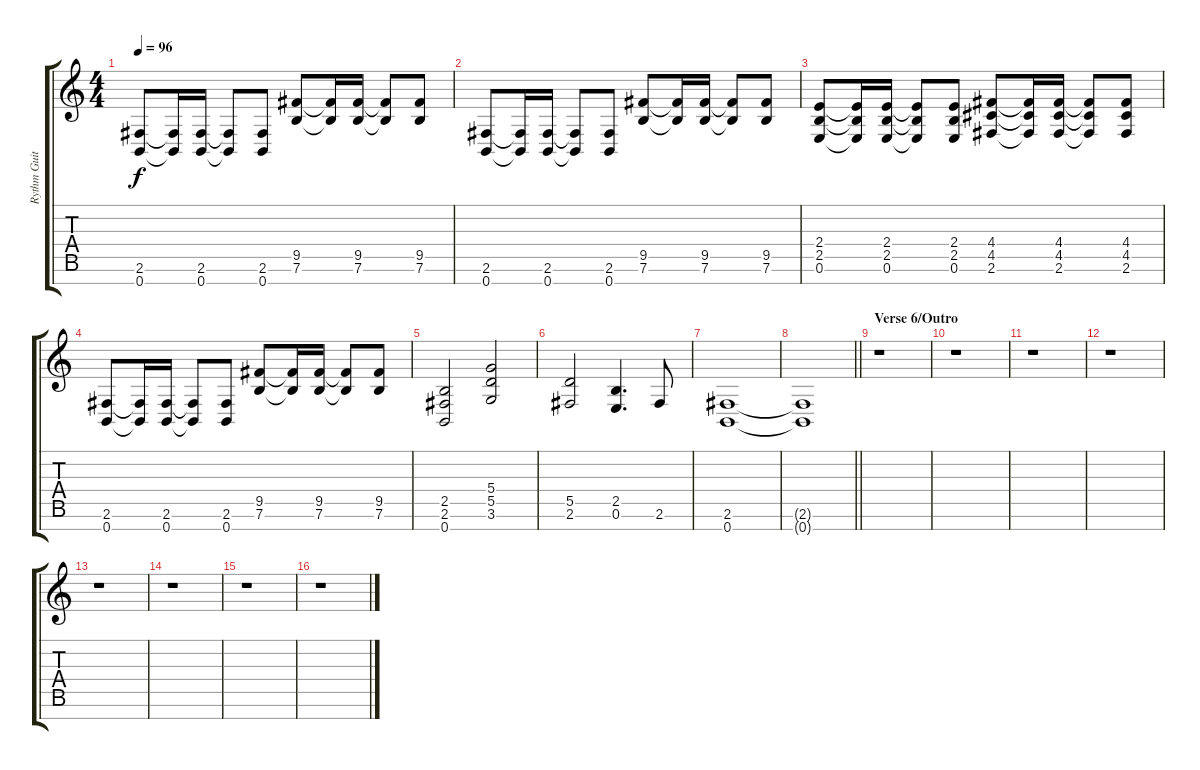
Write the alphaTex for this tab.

\track ("Rythm Guitar" "Rythm Guit") {instrument electricguitarclean}
\staff {score tabs}
\tuning (E4 B3 G3 D3 A2 E2 B1) {hide}
\ts (4 4)
\tempo 96
\clef g2
\ks c
(2.6 0.7).8{dy f} (2.6{t} 0.7{t}).16 (2.6 0.7).16 (2.6{t} 0.7{t}).8 (2.6 0.7).8 (9.5 7.6).8 (9.5{t} 7.6{t}).16 (9.5 7.6).16 (9.5{t} 7.6{t}).8 (9.5 7.6).8 |
(2.6 0.7).8 (2.6{t} 0.7{t}).16 (2.6 0.7).16 (2.6{t} 0.7{t}).8 (2.6 0.7).8 (9.5 7.6).8 (9.5{t} 7.6{t}).16 (9.5 7.6).16 (9.5{t} 7.6{t}).8 (9.5 7.6).8 |
(2.4 2.5 0.6).8 (2.4{t} 2.5{t} 0.6{t}).16 (2.4 2.5 0.6).16 (2.4{t} 2.5{t} 0.6{t}).8 (2.4 2.5 0.6).8 (4.4 4.5 2.6).8 (4.4{t} 4.5{t} 2.6{t}).16 (4.4 4.5 2.6).16 (4.4{t} 4.5{t} 2.6{t}).8 (4.4 4.5 2.6).8 |
(2.6 0.7).8 (2.6{t} 0.7{t}).16 (2.6 0.7).16 (2.6{t} 0.7{t}).8 (2.6 0.7).8 (9.5 7.6).8 (9.5{t} 7.6{t}).16 (9.5 7.6).16 (9.5{t} 7.6{t}).8 (9.5 7.6).8 |
(2.5 2.6 0.7).2 (5.4 5.5 3.6).2 |
(5.5 2.6).2 (2.5 0.6).4{d} 2.6.8 |
(2.6 0.7).1 |
\barLineRight lightlight
(2.6{t} 0.7{t}).1 |
\section ("" "Verse 6/Outro")
r.1 |
r.1 |
r.1 |
r.1 |
r.1 |
r.1 |
r.1 |
r.1
